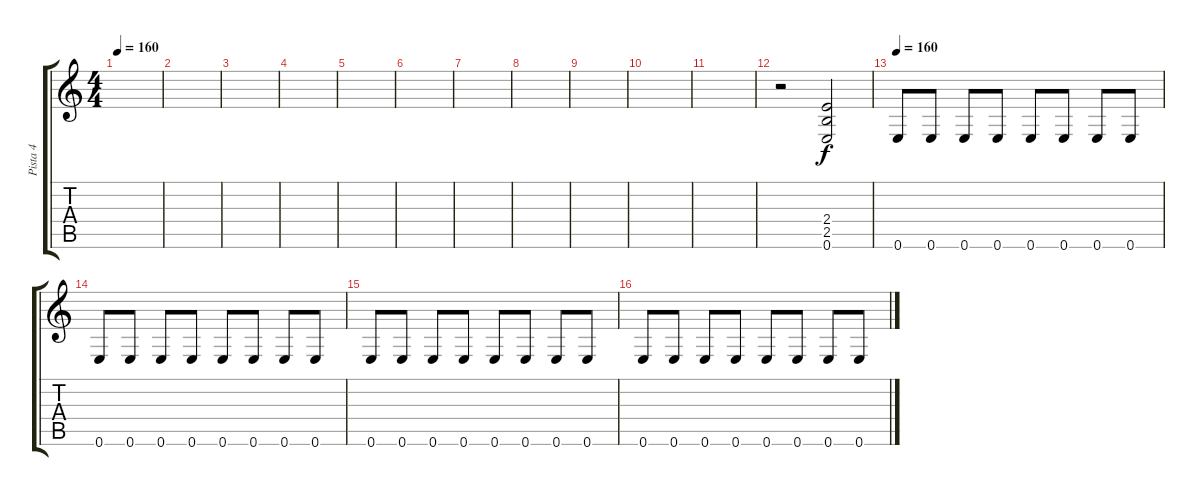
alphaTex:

\track ("Pista 4" "Pista 4") {instrument distortionguitar}
\staff {score tabs}
\tuning (E4 B3 G3 D3 A2 E2) {hide}
\ts (4 4)
\tempo 160
\tempo 120
\tempo 160
\clef g2
\ks c
|
|
|
|
|
|
|
|
|
|
|
r.2 (2.4 2.5 0.6).2 |
\tempo 180
\tempo 160
0.6.8 0.6.8 0.6.8 0.6.8 0.6.8 0.6.8 0.6.8 0.6.8 |
0.6.8 0.6.8 0.6.8 0.6.8 0.6.8 0.6.8 0.6.8 0.6.8 |
0.6.8 0.6.8 0.6.8 0.6.8 0.6.8 0.6.8 0.6.8 0.6.8 |
0.6.8 0.6.8 0.6.8 0.6.8 0.6.8 0.6.8 0.6.8 0.6.8
